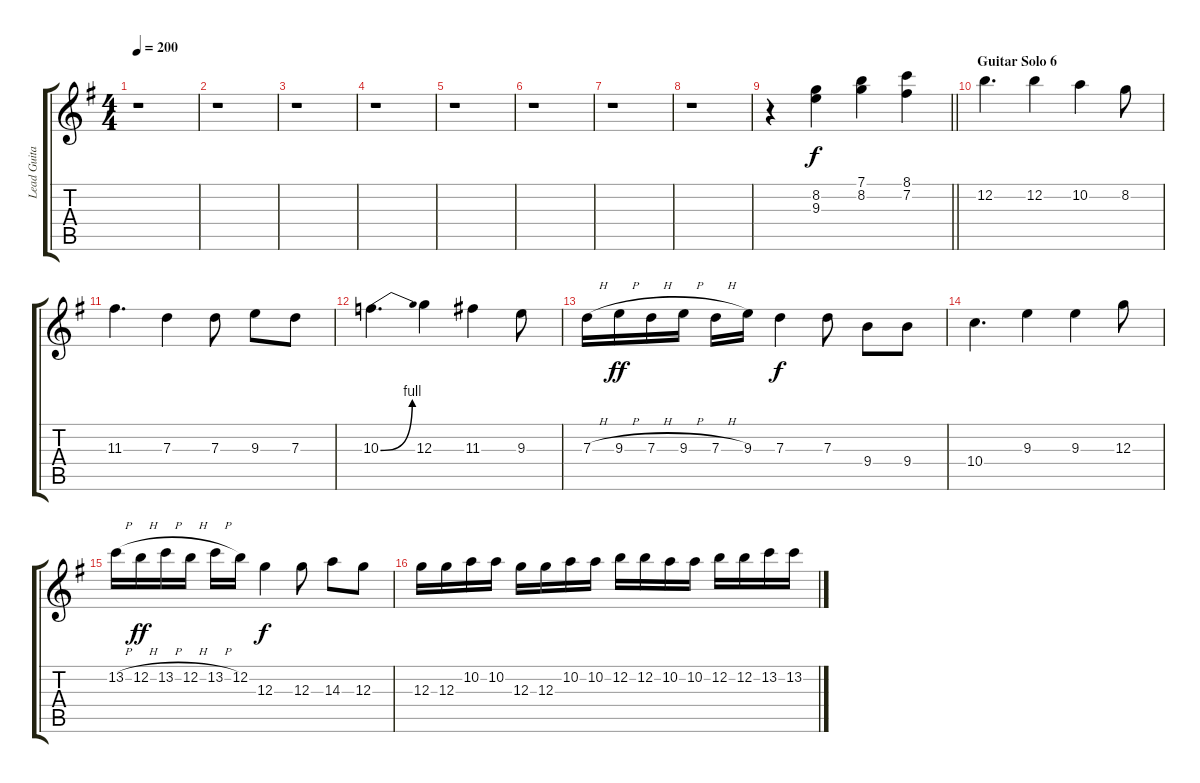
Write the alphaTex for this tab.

\track ("Lead Guitar 2" "Lead Guita") {instrument distortionguitar}
\staff {score tabs}
\tuning (E4 B3 G3 D3 A2 E2) {hide}
\ts (4 4)
\tempo 200
\clef g2
\ks g
r.1{dy f} |
r.1 |
r.1 |
r.1 |
r.1 |
r.1 |
r.1 |
r.1 |
\barLineRight lightlight
r.4 (8.2 9.3).4 (7.1 8.2).4 (8.1 7.2).4 |
\section ("" "Guitar Solo 6")
12.2.4{d} 12.2.4 10.2.4 8.2.8 |
11.3.4{d} 7.3.4 7.3.8 9.3.8 7.3.8 |
10.3{be (bend 0 0 60 4)}.4{d} 12.3.4 11.3.4 9.3.8 |
7.3{h}.16 9.3{h}.16{dy ff} 7.3{h}.16 9.3{h}.16 7.3{h}.16 9.3.16 7.3.4{dy f} 7.3.8 9.4.8 9.4.8 |
10.4.4{d} 9.3.4 9.3.4 12.3.8 |
13.2{h}.16 12.2{h}.16{dy ff} 13.2{h}.16 12.2{h}.16 13.2{h}.16 12.2.16 12.3.4{dy f} 12.3.8 14.3.8 12.3.8 |
12.3.16 12.3.16 10.2.16 10.2.16 12.3.16 12.3.16 10.2.16 10.2.16 12.2.16 12.2.16 10.2.16 10.2.16 12.2.16 12.2.16 13.2.16 13.2.16
